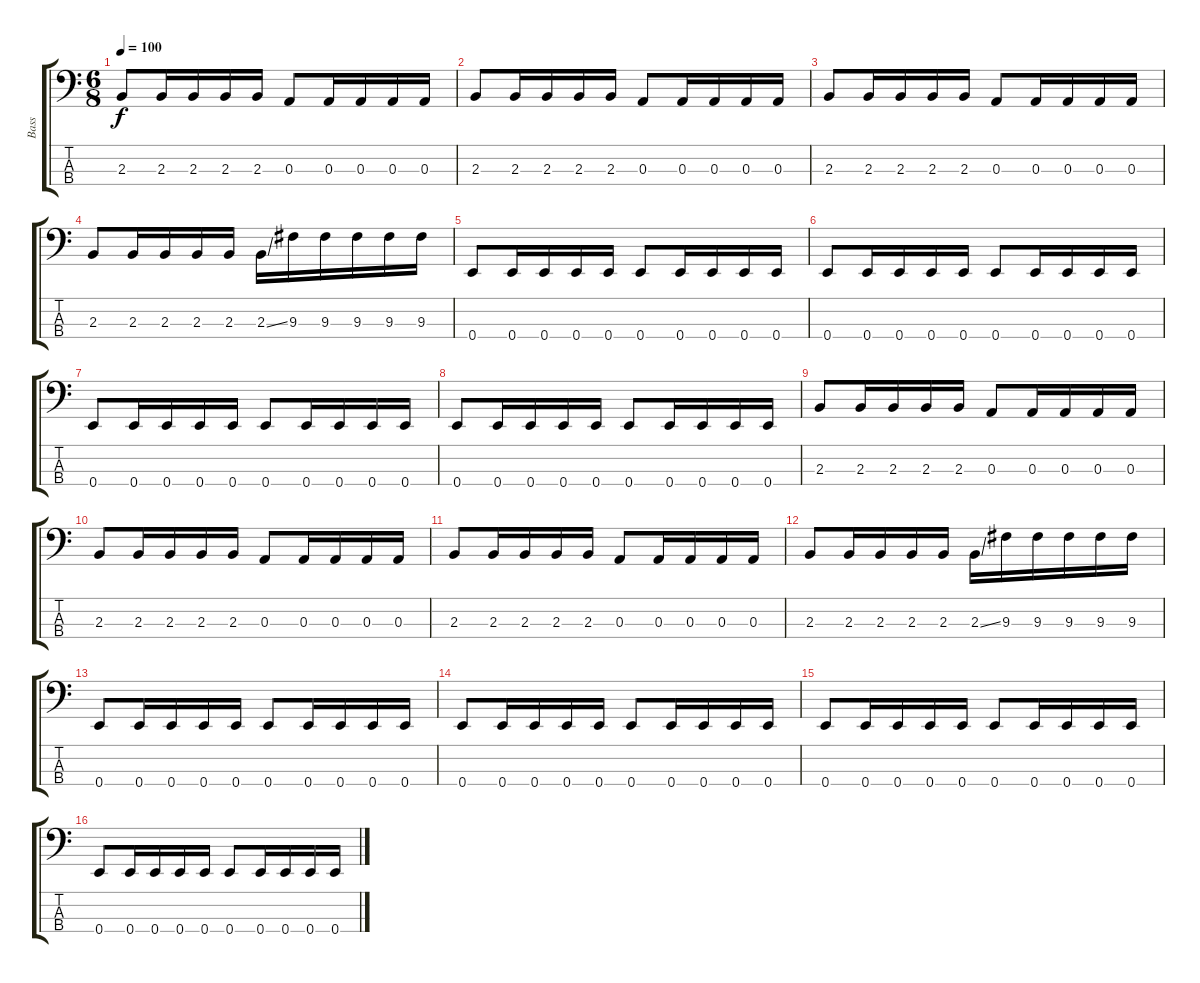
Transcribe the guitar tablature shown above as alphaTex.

\track ("Bass" "Bass") {instrument electricbassfinger}
\staff {score tabs}
\tuning (G2 D2 A1 E1) {hide}
\ts (6 8)
\tempo 100
\clef f4
\ks c
2.3.8{dy f} 2.3.16 2.3.16 2.3.16 2.3.16 0.3.8 0.3.16 0.3.16 0.3.16 0.3.16 |
2.3.8 2.3.16 2.3.16 2.3.16 2.3.16 0.3.8 0.3.16 0.3.16 0.3.16 0.3.16 |
2.3.8 2.3.16 2.3.16 2.3.16 2.3.16 0.3.8 0.3.16 0.3.16 0.3.16 0.3.16 |
2.3.8 2.3.16 2.3.16 2.3.16 2.3.16 2.3{ss}.16 9.3.16 9.3.16 9.3.16 9.3.16 9.3.16 |
0.4.8 0.4.16 0.4.16 0.4.16 0.4.16 0.4.8 0.4.16 0.4.16 0.4.16 0.4.16 |
0.4.8 0.4.16 0.4.16 0.4.16 0.4.16 0.4.8 0.4.16 0.4.16 0.4.16 0.4.16 |
0.4.8 0.4.16 0.4.16 0.4.16 0.4.16 0.4.8 0.4.16 0.4.16 0.4.16 0.4.16 |
0.4.8 0.4.16 0.4.16 0.4.16 0.4.16 0.4.8 0.4.16 0.4.16 0.4.16 0.4.16 |
2.3.8 2.3.16 2.3.16 2.3.16 2.3.16 0.3.8 0.3.16 0.3.16 0.3.16 0.3.16 |
2.3.8 2.3.16 2.3.16 2.3.16 2.3.16 0.3.8 0.3.16 0.3.16 0.3.16 0.3.16 |
2.3.8 2.3.16 2.3.16 2.3.16 2.3.16 0.3.8 0.3.16 0.3.16 0.3.16 0.3.16 |
2.3.8 2.3.16 2.3.16 2.3.16 2.3.16 2.3{ss}.16 9.3.16 9.3.16 9.3.16 9.3.16 9.3.16 |
0.4.8 0.4.16 0.4.16 0.4.16 0.4.16 0.4.8 0.4.16 0.4.16 0.4.16 0.4.16 |
0.4.8 0.4.16 0.4.16 0.4.16 0.4.16 0.4.8 0.4.16 0.4.16 0.4.16 0.4.16 |
0.4.8 0.4.16 0.4.16 0.4.16 0.4.16 0.4.8 0.4.16 0.4.16 0.4.16 0.4.16 |
0.4.8 0.4.16 0.4.16 0.4.16 0.4.16 0.4.8 0.4.16 0.4.16 0.4.16 0.4.16
